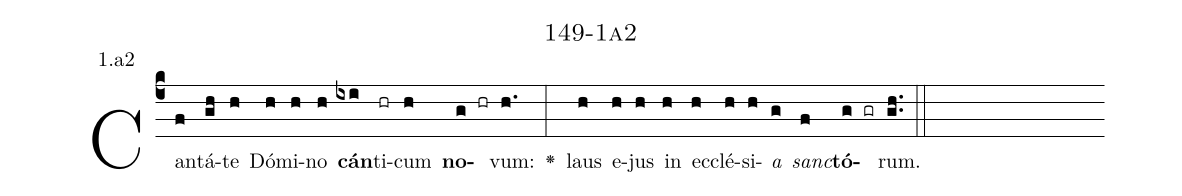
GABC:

name: 149-1a2;
annotation: 1.a2;
%%
(c4)Can(f)tá(gh)te(h) Dó(h)mi(h)no(h) <b>cán</b>(ixi)ti(hr)cum(h) <b>no</b>(g hr)vum:(h.) <v>\greheightstar</v>(:) laus(h) e(h)jus(h) in(h) ec(h)clé(h)si(h)<i>a</i>(g) <i>sanc</i>(f)<b>tó</b>(g gr)rum.(gh..) (::)


%E(h) u(h) o(g) u(f) a(g) e.(gh..) (::)
